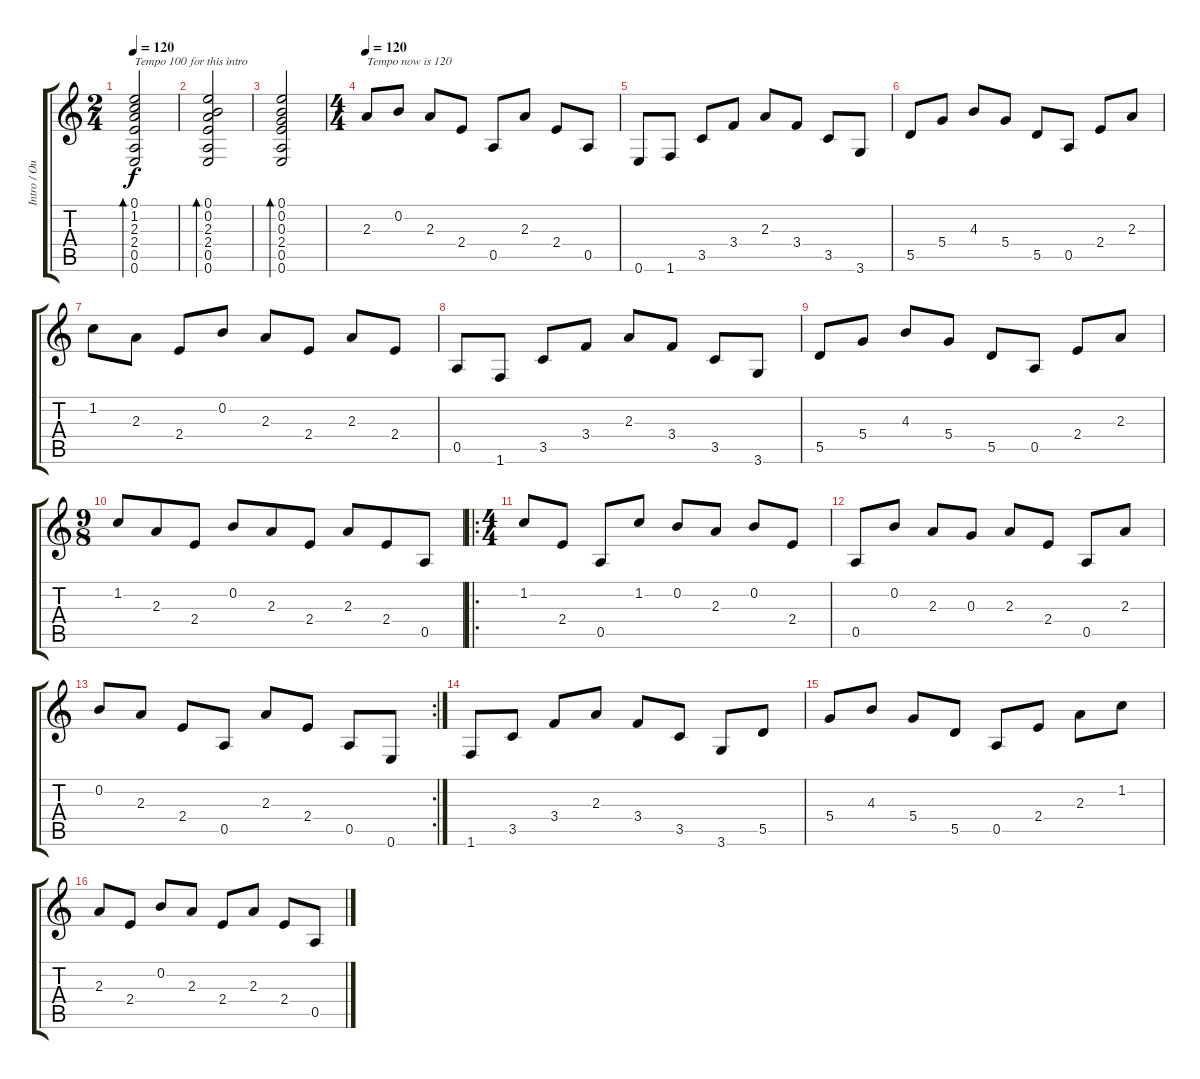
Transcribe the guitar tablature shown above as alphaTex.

\track ("Intro / Outro" "Intro / Ou") {instrument electricbassfinger}
\staff {score tabs}
\tuning (E4 B3 G3 D3 A2 E2) {hide}
\ts (2 4)
\tempo 120
\tempo 100
\tempo 120
\clef g2
\ks c
(0.1 1.2 2.3 2.4 0.5 0.6).2{bd 240 txt "Tempo 100 for this intro" dy f instrument electricbassfinger} |
(0.1 0.2 2.3 2.4 0.5 0.6).2{bd 240} |
(0.1 0.2 0.3 2.4 0.5 0.6).2{bd 240} |
\ts (4 4)
\tempo 120
2.3.8{txt "Tempo now is 120"} 0.2.8 2.3.8 2.4.8 0.5.8 2.3.8 2.4.8 0.5.8 |
0.6.8 1.6.8 3.5.8 3.4.8 2.3.8 3.4.8 3.5.8 3.6.8 |
5.5.8 5.4.8 4.3.8 5.4.8 5.5.8 0.5.8 2.4.8 2.3.8 |
1.2.8 2.3.8 2.4.8 0.2.8 2.3.8 2.4.8 2.3.8 2.4.8 |
0.5.8 1.6.8 3.5.8 3.4.8 2.3.8 3.4.8 3.5.8 3.6.8 |
5.5.8 5.4.8 4.3.8 5.4.8 5.5.8 0.5.8 2.4.8 2.3.8 |
\ts (9 8)
1.2.8 2.3.8 2.4.8 0.2.8 2.3.8 2.4.8 2.3.8 2.4.8 0.5.8 |
\ro
\ts (4 4)
1.2.8 2.4.8 0.5.8 1.2.8 0.2.8 2.3.8 0.2.8 2.4.8 |
0.5.8 0.2.8 2.3.8 0.3.8 2.3.8 2.4.8 0.5.8 2.3.8 |
\rc 2
0.2.8 2.3.8 2.4.8 0.5.8 2.3.8 2.4.8 0.5.8 0.6.8 |
1.6.8 3.5.8 3.4.8 2.3.8 3.4.8 3.5.8 3.6.8 5.5.8 |
5.4.8 4.3.8 5.4.8 5.5.8 0.5.8 2.4.8 2.3.8 1.2.8 |
2.3.8 2.4.8 0.2.8 2.3.8 2.4.8 2.3.8 2.4.8 0.5.8
